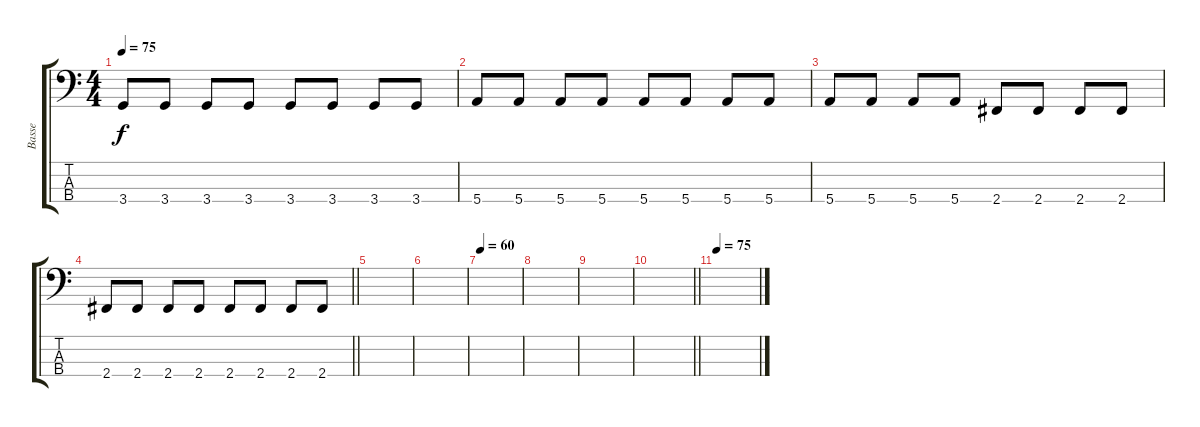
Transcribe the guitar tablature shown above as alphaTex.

\track ("Basse" "Basse") {instrument electricbassfinger}
\staff {score tabs}
\tuning (G2 D2 A1 E1) {hide}
\ts (4 4)
\tempo 75
\clef f4
\ks c
3.4.8{dy f} 3.4.8 3.4.8 3.4.8 3.4.8 3.4.8 3.4.8 3.4.8 |
5.4.8 5.4.8 5.4.8 5.4.8 5.4.8 5.4.8 5.4.8 5.4.8 |
5.4.8 5.4.8 5.4.8 5.4.8 2.4.8 2.4.8 2.4.8 2.4.8 |
\barLineRight lightlight
2.4.8 2.4.8 2.4.8 2.4.8 2.4.8 2.4.8 2.4.8 2.4.8 |
|
|
\tempo 60
|
|
|
\barLineRight lightlight
|
\tempo 75
